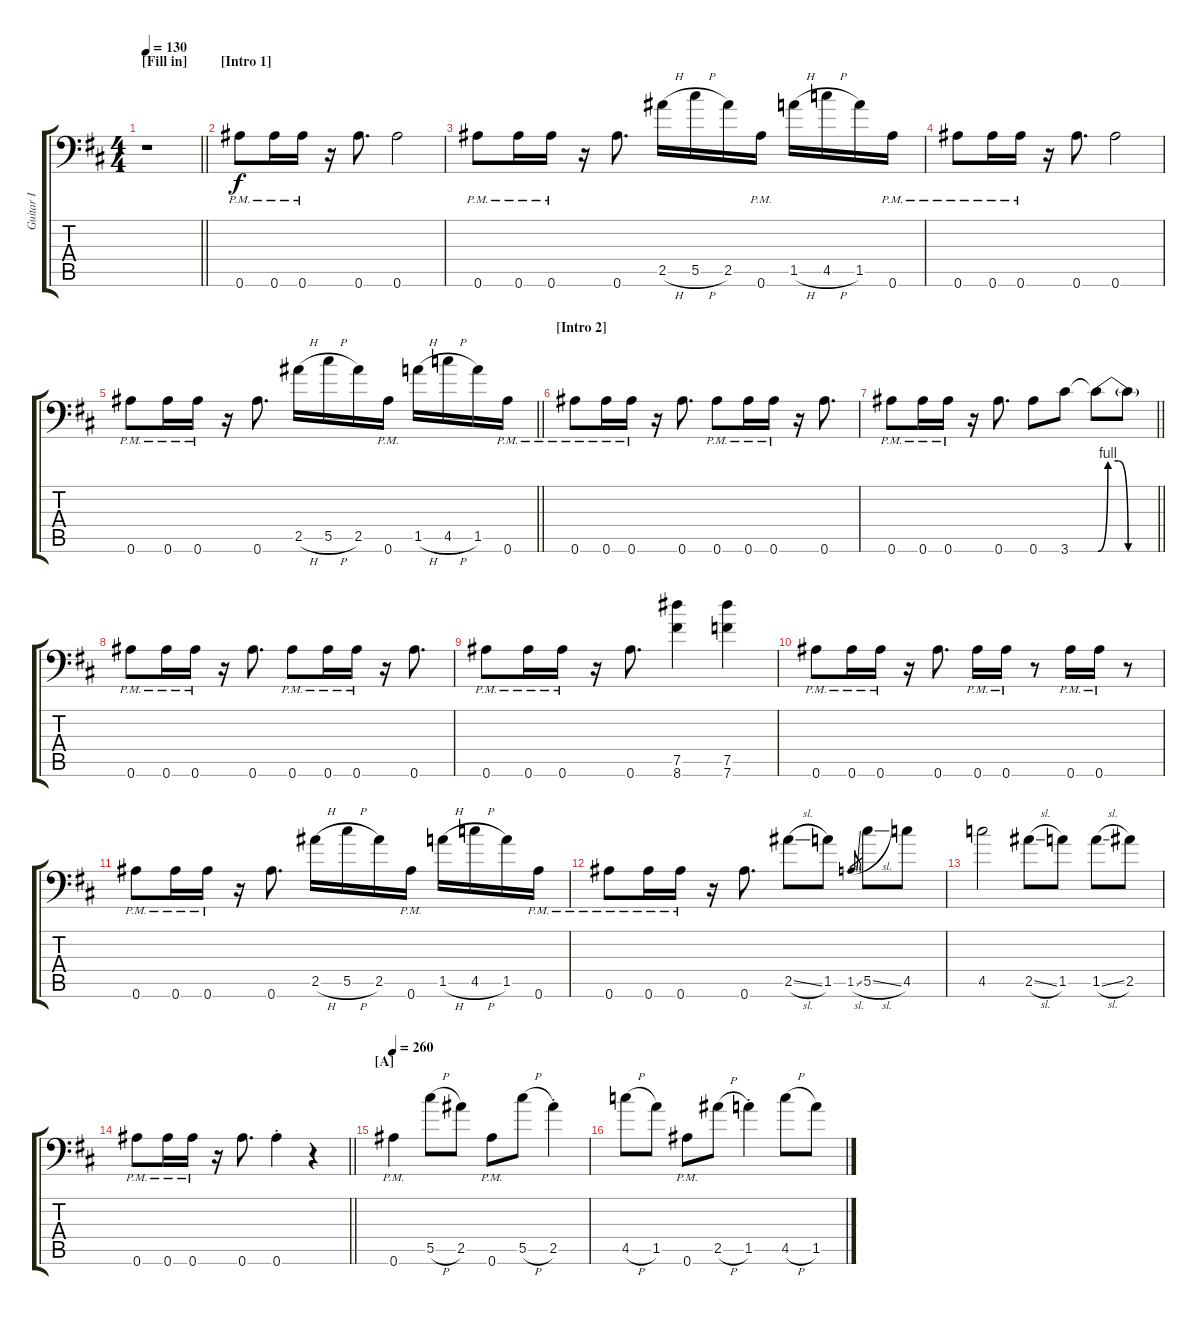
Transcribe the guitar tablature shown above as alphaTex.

\track ("Guitar I" "Guitar I") {instrument distortionguitar}
\staff {score tabs}
\tuning (Eb4 Bb3 Gb3 Db3 Ab2 Bb1) {hide}
\ts (4 4)
\section ("" "[Fill in]")
\tempo 130
\clef f4
\barLineRight lightlight
\ks bminor
r.1{dy f instrument distortionguitar} |
\section ("" "[Intro 1]")
0.6{pm}.8{ot 8vb} 0.6{pm}.16{ot 8vb} 0.6{pm}.16{ot 8vb} r.16{ot 8vb} 0.6.8{d ot 8vb} 0.6.2{ot 8vb} |
0.6{pm}.8{ot 8vb} 0.6{pm}.16{ot 8vb} 0.6{pm}.16{ot 8vb} r.16{ot 8vb} 0.6.8{d ot 8vb} 2.5{h}.16{ot 8vb} 5.5{h}.16{ot 8vb} 2.5.16{ot 8vb} 0.6{pm}.16{ot 8vb} 1.5{h}.16{ot 8vb} 4.5{h}.16{ot 8vb} 1.5.16{ot 8vb} 0.6{pm}.16{ot 8vb} |
0.6{pm}.8{ot 8vb} 0.6{pm}.16{ot 8vb} 0.6{pm}.16{ot 8vb} r.16{ot 8vb} 0.6.8{d ot 8vb} 0.6.2{ot 8vb} |
\barLineRight lightlight
0.6{pm}.8{ot 8vb} 0.6{pm}.16{ot 8vb} 0.6{pm}.16{ot 8vb} r.16{ot 8vb} 0.6.8{d ot 8vb} 2.5{h}.16{ot 8vb} 5.5{h}.16{ot 8vb} 2.5.16{ot 8vb} 0.6{pm}.16{ot 8vb} 1.5{h}.16{ot 8vb} 4.5{h}.16{ot 8vb} 1.5.16{ot 8vb} 0.6{pm}.16{ot 8vb} |
\section ("" "[Intro 2]")
0.6{pm}.8{ot 8vb} 0.6{pm}.16{ot 8vb} 0.6{pm}.16{ot 8vb} r.16{ot 8vb} 0.6.8{d ot 8vb} 0.6{pm}.8{ot 8vb} 0.6{pm}.16{ot 8vb} 0.6{pm}.16{ot 8vb} r.16{ot 8vb} 0.6.8{d ot 8vb} |
\barLineRight lightlight
0.6{pm}.8{ot 8vb} 0.6{pm}.16{ot 8vb} 0.6{pm}.16{ot 8vb} r.16{ot 8vb} 0.6.8{d ot 8vb} 0.6.8{ot 8vb} 3.6.8{ot 8vb} 3.6{be (custom 0 0 10 4 20 4 30 0 60 0) t}.8{ot 8vb} 3.6{t}.8{ot 8vb} |
\section ("" "")
0.6{pm}.8{ot 8vb} 0.6{pm}.16{ot 8vb} 0.6{pm}.16{ot 8vb} r.16{ot 8vb} 0.6.8{d ot 8vb} 0.6{pm}.8{ot 8vb} 0.6{pm}.16{ot 8vb} 0.6{pm}.16{ot 8vb} r.16{ot 8vb} 0.6.8{d ot 8vb} |
0.6{pm}.8{ot 8vb} 0.6{pm}.16{ot 8vb} 0.6{pm}.16{ot 8vb} r.16{ot 8vb} 0.6.8{d ot 8vb} (7.5 8.6).4{ot 8vb} (7.5 7.6).4{ot 8vb} |
0.6{pm}.8{ot 8vb} 0.6{pm}.16{ot 8vb} 0.6{pm}.16{ot 8vb} r.16{ot 8vb} 0.6.8{d ot 8vb} 0.6{pm}.16{ot 8vb} 0.6{pm}.16{ot 8vb} r.8{ot 8vb} 0.6{pm}.16{ot 8vb} 0.6{pm}.16{ot 8vb} r.8{ot 8vb} |
0.6{pm}.8{ot 8vb} 0.6{pm}.16{ot 8vb} 0.6{pm}.16{ot 8vb} r.16{ot 8vb} 0.6.8{d ot 8vb} 2.5{h}.16{ot 8vb} 5.5{h}.16{ot 8vb} 2.5.16{ot 8vb} 0.6{pm}.16{ot 8vb} 1.5{h}.16{ot 8vb} 4.5{h}.16{ot 8vb} 1.5.16{ot 8vb} 0.6{pm}.16{ot 8vb} |
0.6{pm}.8{ot 8vb} 0.6{pm}.16{ot 8vb} 0.6{pm}.16{ot 8vb} r.16{ot 8vb} 0.6.8{d ot 8vb} 2.5{sl}.8{ot 8vb} 1.5.8{ot 8vb} 1.5{sl}.8{gr} 5.5{sl}.8{ot 8vb} 4.5.8{ot 8vb} |
4.5.2{ot 8vb} 2.5{sl}.8{ot 8vb} 1.5.8{ot 8vb} 1.5{sl}.8{ot 8vb} 2.5.8{ot 8vb} |
\barLineRight lightlight
0.6{pm}.8{ot 8vb} 0.6{pm}.16{ot 8vb} 0.6{pm}.16{ot 8vb} r.16{ot 8vb} 0.6.8{d ot 8vb} 0.6{st}.4{ot 8vb} r.4{ot 8vb} |
\section ("" "[A]")
\tempo 260
0.6{pm}.4{ot 8vb} 5.5{h}.8{ot 8vb} 2.5.8{ot 8vb} 0.6{pm}.8{ot 8vb} 5.5{h}.8{ot 8vb} 2.5{st}.4{ot 8vb} |
4.5{h}.8{ot 8vb} 1.5.8{ot 8vb} 0.6{pm}.8{ot 8vb} 2.5{h}.8{ot 8vb} 1.5{st}.4{ot 8vb} 4.5{h}.8{ot 8vb} 1.5.8{ot 8vb}
